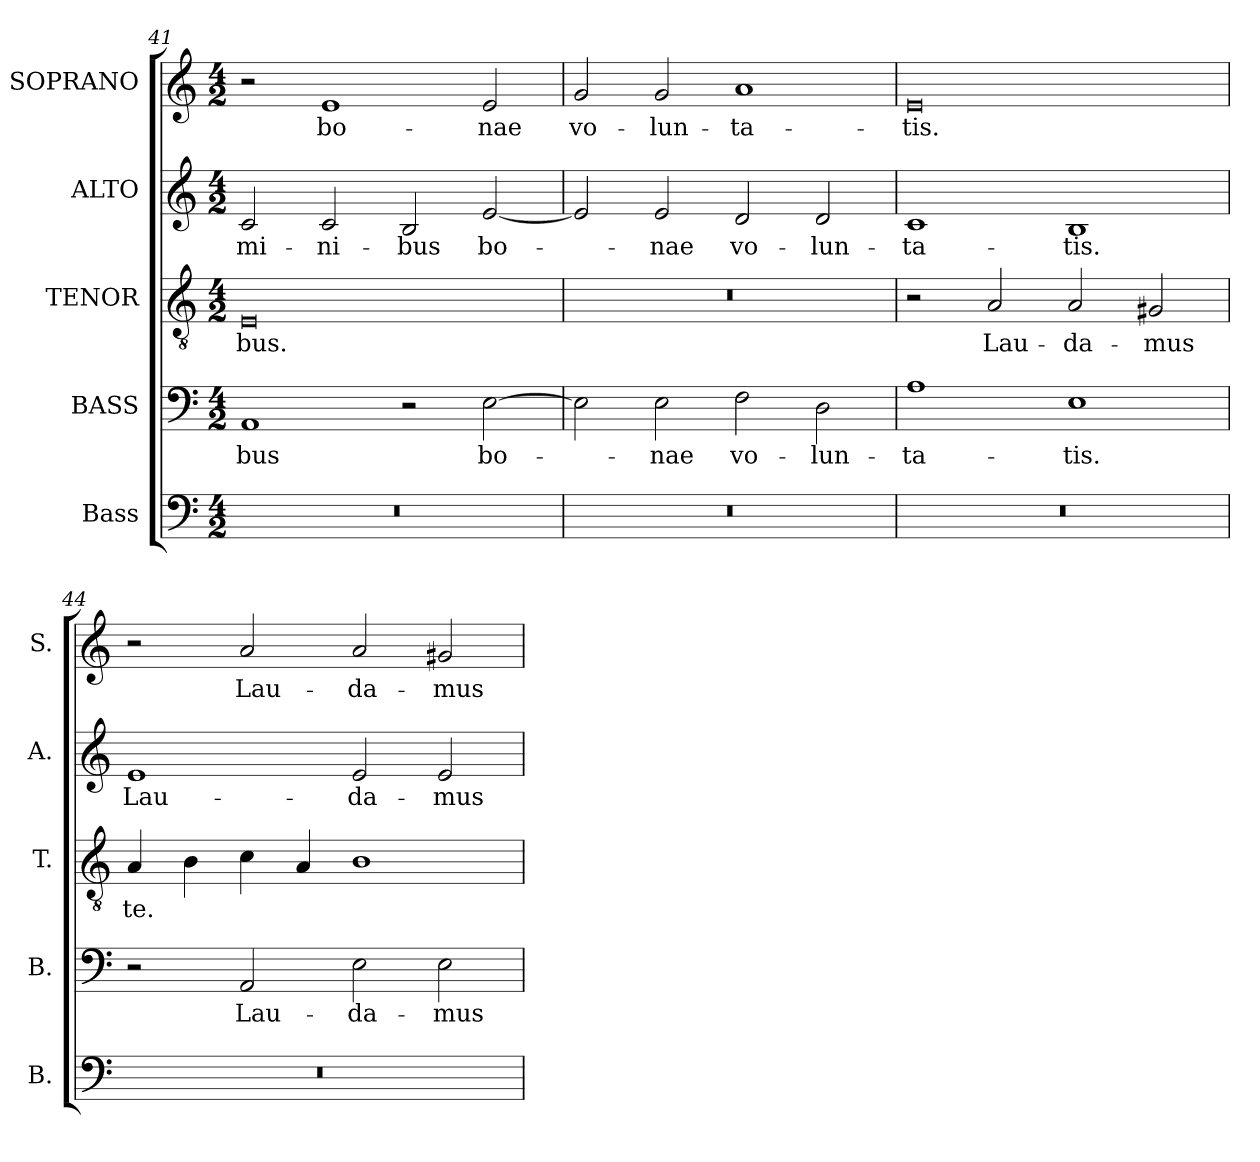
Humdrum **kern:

**kern	**kern	**text	**kern	**text	**kern	**text	**kern	**text
*part5	*part4	*part4	*part3	*part3	*part2	*part2	*part1	*part1
*staff5	*staff4	*staff4	*staff3	*staff3	*staff2	*staff2	*staff1	*staff1
*I"Bass	*I"BASS	*	*I"TENOR	*	*I"ALTO	*	*I"SOPRANO	*
*I'B.	*I'B.	*	*I'T.	*	*I'A.	*	*I'S.	*
*clefF4	*clefF4	*	*clefGv2	*	*clefG2	*	*clefG2	*
*	*	*	*ITrd7c12	*	*	*	*	*
*k[]	*k[]	*	*k[]	*	*k[]	*	*k[]	*
*C:	*C:	*	*C:	*	*C:	*	*C:	*
*M4/2	*M4/2	*	*M4/2	*	*M4/2	*	*M4/2	*
=41	=41	=41	=41	=41	=41	=41	=41	=41
!LO:N:vis=1	!	!	!	!	!	!	!	!
!	!	!LO:LY:b:color=#000000	!	!	!	!	!	!
!	!	!	!	!LO:LY:b:color=#000000	!	!	!	!
!	!	!	!	!	!	!LO:LY:b:color=#000000	!	!
0r	1AAi	-bus	0EEi	-bus.	2ci/	-mi-	2r	.
!	!	!	!	!	!	!LO:LY:b:color=#000000	!	!
!	!	!	!	!	!	!	!	!LO:LY:b:color=#000000
.	.	.	.	.	2ci/	-ni-	1ei	bo-
!	!	!	!	!	!	!LO:LY:b:color=#000000	!	!
.	2r	.	.	.	2Bi/	-bus	.	.
!	!	!LO:LY:b:color=#000000	!	!	!	!	!	!
!	!	!	!	!	!	!LO:LY:b:color=#000000	!	!
!	!	!	!	!	!	!	!	!LO:LY:b:color=#000000
.	[2Ei\	bo-	.	.	[2ei/	bo-	2ei/	-nae
=42	=42	=42	=42	=42	=42	=42	=42	=42
!LO:N:vis=1	!	!	!LO:N:vis=1	!	!	!	!	!
!	!	!	!	!	!	!	!	!LO:LY:b:color=#000000
0r	2Ei\]	.	0r	.	2ei/]	.	2gi/	vo-
!	!	!LO:LY:b:color=#000000	!	!	!	!	!	!
!	!	!	!	!	!	!LO:LY:b:color=#000000	!	!
!	!	!	!	!	!	!	!	!LO:LY:b:color=#000000
.	2Ei\	-nae	.	.	2ei/	-nae	2gi/	-lun-
!	!	!LO:LY:b:color=#000000	!	!	!	!	!	!
!	!	!	!	!	!	!LO:LY:b:color=#000000	!	!
!	!	!	!	!	!	!	!	!LO:LY:b:color=#000000
.	2Fi\	vo-	.	.	2di/	vo-	1ai	-ta-
!	!	!LO:LY:b:color=#000000	!	!	!	!	!	!
!	!	!	!	!	!	!LO:LY:b:color=#000000	!	!
.	2Di\	-lun-	.	.	2di/	-lun-	.	.
=43	=43	=43	=43	=43	=43	=43	=43	=43
!LO:N:vis=1	!	!	!	!	!	!	!	!
!	!	!LO:LY:b:color=#000000	!	!	!	!	!	!
!	!	!	!	!	!	!LO:LY:b:color=#000000	!	!
!	!	!	!	!	!	!	!	!LO:LY:b:color=#000000
0r	1Ai	-ta-	2r	.	1ci	-ta-	0ei	-tis.
!	!	!	!	!LO:LY:b:color=#000000	!	!	!	!
.	.	.	2AAi/	Lau-	.	.	.	.
!	!	!LO:LY:b:color=#000000	!	!	!	!	!	!
!	!	!	!	!LO:LY:b:color=#000000	!	!	!	!
!	!	!	!	!	!	!LO:LY:b:color=#000000	!	!
.	1Ei	-tis.	2AAi/	-da-	1Bi	-tis.	.	.
!	!	!	!	!LO:LY:b:color=#000000	!	!	!	!
.	.	.	2GG#Xi/	-mus	.	.	.	.
=44	=44	=44	=44	=44	=44	=44	=44	=44
!LO:N:vis=1	!	!	!	!	!	!	!	!
!	!	!	!	!LO:LY:b:color=#000000	!	!	!	!
!	!	!	!	!	!	!LO:LY:b:color=#000000	!	!
0r	2r	.	4AAi/	te.	1ei	Lau-	2r	.
.	.	.	4BBi\	.	.	.	.	.
!	!	!LO:LY:b:color=#000000	!	!	!	!	!	!
!	!	!	!	!	!	!	!	!LO:LY:b:color=#000000
.	2AAi/	Lau-	4Ci\	.	.	.	2ai/	Lau-
.	.	.	4AAi/	.	.	.	.	.
!	!	!LO:LY:b:color=#000000	!	!	!	!	!	!
!	!	!	!	!	!	!LO:LY:b:color=#000000	!	!
!	!	!	!	!	!	!	!	!LO:LY:b:color=#000000
.	2Ei\	-da-	1BBi	.	2ei/	-da-	2ai/	-da-
!	!	!LO:LY:b:color=#000000	!	!	!	!	!	!
!	!	!	!	!	!	!LO:LY:b:color=#000000	!	!
!	!	!	!	!	!	!	!	!LO:LY:b:color=#000000
.	2Ei\	-mus	.	.	2ei/	-mus	2g#Xi/	-mus
=	=	=	=	=	=	=	=	=
*-	*-	*-	*-	*-	*-	*-	*-	*-
